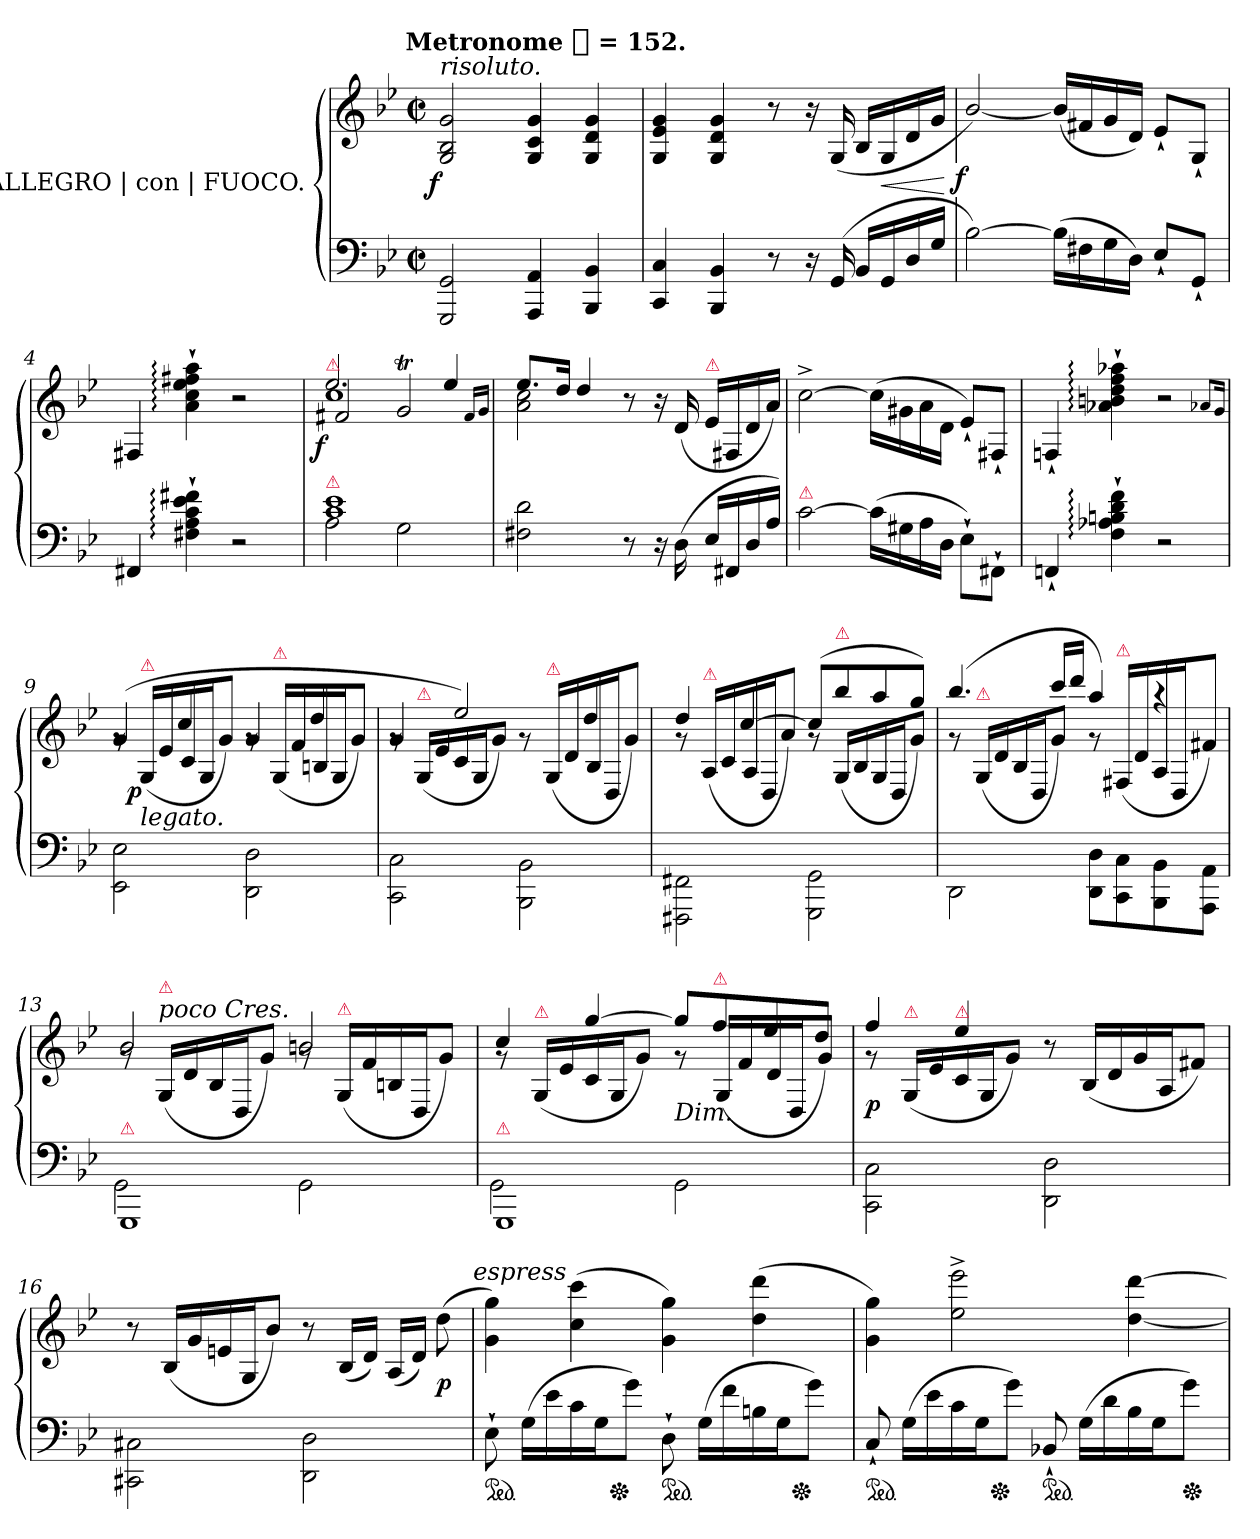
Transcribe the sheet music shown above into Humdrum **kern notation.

**kern	**kern	**dynam
*part1	*part1	*part1
*staff2	*staff1	*staff1/2
*I"ALLEGRO | con | FUOCO.	*	*
*clefF4	*clefG2	*
*k[b-e-]	*k[b-e-]	*
*g:	*g:	*
!!LO:TX:omd:t=Metronome [quarter] = 152.
*M2/2	*M2/2	*
*met(c|)	*met(c|)	*
*MM152	*MM152	*
=1	=1	=1
!	!LO:TX:a:i:t=risoluto.	!
!	!	!LO:DY:rj
2GGG/ 2GG/	2G 2B- 2g	f
4AAA/ 4AA/	4G 4c 4g	.
4BBB-/ 4BB-/	4G 4d 4g	.
=2	=2	=2
4CC 4C	4G 4e- 4g	.
4BBB- 4BB-	4G 4d 4g	.
8r	8r	.
16r	16r	.
(<16GG	(>16G	.
16BB-LL	16B-LL	.
16GG	16G	<
16D	16d	.
16GJJ	16gJJ	.
.	.	[
=3	=3	=3
!	!	!LO:DY:rj
[2B-)	[2b-/)	f
(>16B-LL]	(<16b-/LL]	.
16F#X	16f#X	.
16G	16g	.
16DJJ)	16dJJ)	.
8E-`</L	8e-`<\L	.
8GG`<J	8G`</J	.
=4	=4	=4
4FF#X/	4F#X/	.
4F#X:`>\ 4A:`>\ 4c:`>\ 4e-:`>\ 4f#X:`>\	4a:`>\ 4cc:`>\ 4ee-:`>\ 4ff#X:`>\ 4aa:`>\	.
2r	2r	.
=5	=5	=5
*^	*^	*
*	*	*	*^	*
!	!	!LO:TX:a:color=crimson:t=⚠	!	!	!
!LO:TX:a:color=crimson:t=⚠	!	!	!	!	!
!	!	!	!	!	!LO:DY:rj
1c 1e-	2A	2.ee-!/	1cc	2f#X	f
.	2G	.	.	2gT	.
.	.	4ee-!	.	.	.
*v	*v	*	*	*	*
*	*	*v	*v	*
.	.	16qqf#\LL	.
.	.	16qqg/JJ	.
=6	=6	=6	=6
2F#X 2d	8.ee-!L	2a 2cc	.
.	16dd!Jk	.	.
.	4dd!	.	.
8r	4ryy	8r	.
16r	.	16r	.
(>16D	.	(<16d	.
!	!LO:TX:a:color=crimson:t=⚠	!	!
16E-LL	4ryy	16e-LL	.
16FF#X	.	16F#X	.
16D	.	16d	.
16AJJ)	.	16aJJ)	.
=7	=7	=7	=7
!LO:TX:a:color=crimson:t=⚠	!	!	!
*	*v	*v	*
[2c	[2cc^<	.
(>16cLL]	(>16cc\LL]	.
16G#X	16g#X	.
16A	16a	.
16DJJ	16dJJ	.
8E-`>\L)	8e-`</L)	.
8FF#X`>J	8F#X`</J	.
=8	=8	=8
4FFn`>	4Fn`<	.
4F:`> 4A-X:`> 4Bn:`> 4d:`> 4f:`>	4a-X:`> 4bn:`> 4dd:`> 4ff:`> 4aa-X:`>	.
2r	2r	.
.	8qqa-XL	.
.	16qqgJk	.
=9	=9	=9
*^	*^	*
2EE-\ 2E-\	8ryy	(>4g!/	8rg	.
!	!	!	!LO:TX:a:color=crimson:t=⚠	!
!	!LO:TX:a:i:t=legato.	!	!	!
!	!	!	!	!LO:DY:rj
.	2..ryy	.	(>16G/LL	p
.	.	.	16e-/	.
.	.	4cc!/	16c/	.
.	.	.	16G/J	.
.	.	.	8g\J)	.
2DD\ 2D\	.	4g!/	8rg	.
!	!	!	!LO:TX:a:color=crimson:t=⚠	!
.	.	.	(>16G/LL	.
.	.	.	16f/	.
.	.	4dd!/	16Bn/	.
.	.	.	16G/J	.
.	.	.	8g\J)	.
*v	*v	*	*	*
=10	=10	=10	=10
2CC\ 2C\	4g!/	8rg	.
!	!	!LO:TX:a:color=crimson:t=⚠	!
.	.	(>16G/LL	.
.	.	16e-/	.
.	2ee-!/)	16c/	.
.	.	16G/J	.
.	.	8g\J)	.
2BBB-\ 2BB-\	.	8rg	.
!	!	!LO:TX:a:color=crimson:t=⚠	!
.	.	(>16G/LL	.
.	.	16d/	.
.	4dd!/	16B-/	.
.	.	16D/J	.
.	.	8g\J)	.
=11	=11	=11	=11
2FFF#X\ 2FF#X\	4dd!/	8rg	.
!	!	!LO:TX:a:color=crimson:t=⚠	!
.	.	(>16A/LL	.
.	.	16c/	.
.	[4cc!/	16A/	.
.	.	16D/J	.
.	.	8a\J)	.
2GGG\ 2GG\	(>8cc!L]	8rg	.
!	!LO:TX:a:color=crimson:t=⚠	!	!
.	8bb-!	(>16G/LL	.
.	.	16B-/	.
.	8aa!	16G/	.
.	.	16D/J	.
.	8gg!J)	8g\J)	.
=12	=12	=12	=12
2DD\	(>4.bb-!/	8rg	.
!	!	!LO:TX:a:color=crimson:t=⚠	!
.	.	(>16G/LL	.
.	.	16d/	.
.	.	16B-/	.
.	.	16D/J	.
.	16ccc!LL	8g\J)	.
.	16ddd!JJ	.	.
8DD\ 8D\L	4aa!/)	8rg	.
!	!	!LO:TX:a:color=crimson:t=⚠	!
8CC\ 8C\	.	(>16F#X/LL	.
.	.	16d/	.
8BBB- 8BB-	4raa	16A/	.
.	.	16D/J	.
8AAA 8AAJ	.	8f#X\J)	.
=13	=13	=13	=13
*^	*	*	*
!LO:TX:a:color=crimson:t=⚠	!	!	!	!
1GGG	2GG	2b-!/	8rg	.
!	!	!	!LO:TX:a:i:t=poco Cres.	!
!	!	!	!LO:TX:a:color=crimson:t=⚠	!
.	.	.	(>16G/LL	.
.	.	.	16d/	.
.	.	.	16B-/	.
.	.	.	16D/J	.
.	.	.	8g\J)	.
.	2GG	2bn!/	8rg	.
!	!	!	!LO:TX:a:color=crimson:t=⚠	!
.	.	.	(>16G/LL	.
.	.	.	16f/	.
.	.	.	16Bn/	.
.	.	.	16D/J	.
.	.	.	8g\J)	.
=14	=14	=14	=14	=14
!LO:TX:a:color=crimson:t=⚠	!	!	!	!
1GGG	2GG	4cc!/	8rg	.
!	!	!	!LO:TX:a:color=crimson:t=⚠	!
.	.	.	(>16G/LL	.
.	.	.	16e-/	.
.	.	[4gg!	16c/	.
.	.	.	16G/J	.
.	.	.	8g\J)	.
!	!	!LO:TX:c:i:t=Dim.	!	!
.	2GG	8gg!L]	8rg	.
!	!	!LO:TX:a:color=crimson:t=⚠	!	!
.	.	8ff!	(>16G/LL	.
.	.	.	16f/	.
.	.	8ee-!	16d/	.
.	.	.	16D/J	.
.	.	8dd!J	8g\J)	.
*v	*v	*	*	*
=15	=15	=15	=15
2CC\ 2C\	4ff!/	8rg	p
!	!	!LO:TX:a:color=crimson:t=⚠	!
.	.	(>16G/LL	.
.	.	16e-/	.
!	!LO:TX:a:color=crimson:t=⚠	!	!
.	4ee-!/	16c/	.
.	.	16G/J	.
.	.	8g\J)	.
2DD\ 2D\	2ryy	8r	.
.	.	(<16B-LL	.
.	.	16d	.
.	.	16g	.
.	.	16AJ	.
.	.	8f#XJ)	.
*	*v	*v	*
=16	=16	=16
2CC#X\ 2C#X\	8r	.
.	(<16B-LL	.
.	16g	.
.	16en	.
.	16GJ	.
.	8b-J)	.
2DD\ 2D\	8r	.
.	(<16B-LL	.
.	16dJJ)	.
.	(<16A/LL	.
.	16dJJ)	.
.	(>8dd	p
!	!LO:TX:a:i:t=espress	!
=17	=17	=17
*ped	*	*
*	*^	*
8E-`>	4g 4gg)	4ryy	.
(>16GLL	.	.	.
16e-	.	.	.
16c	(>4cc 4ccc	16.ryy	.
16GJ	.	.	.
*Xped	*	*	*
.	.	2ryy	.
8gJ)	.	.	.
*ped	*	*	*
8D`>	4g 4gg)	.	.
(>16GLL	.	.	.
16f	.	.	.
16Bn	(>4dd 4ddd	.	.
16GJ	.	.	.
*Xped	*	*	*
.	.	8ryy	.
8gJ)	.	.	.
.	.	32ryy	.
=18	=18	=18	=18
*ped	*	*	*
8C`<	4g 4gg)	4ryy	.
(>16GLL	.	.	.
16e-	.	.	.
16c	2ee-^< 2eee-^<	16.ryy	.
16GJ	.	.	.
*Xped	*	*	*
.	.	2ryy	.
8gJ)	.	.	.
*ped	*	*	*
8BB-X`<	.	.	.
(>16GLL	.	.	.
16d	.	.	.
16B-	[4dd [4ddd	.	.
16GJ	.	.	.
.	.	8ryy	.
*Xped	*	*	*
8gJ)	.	.	.
.	.	32ryy	.
*	*v	*v	*
=	=	=
*-	*-	*-
